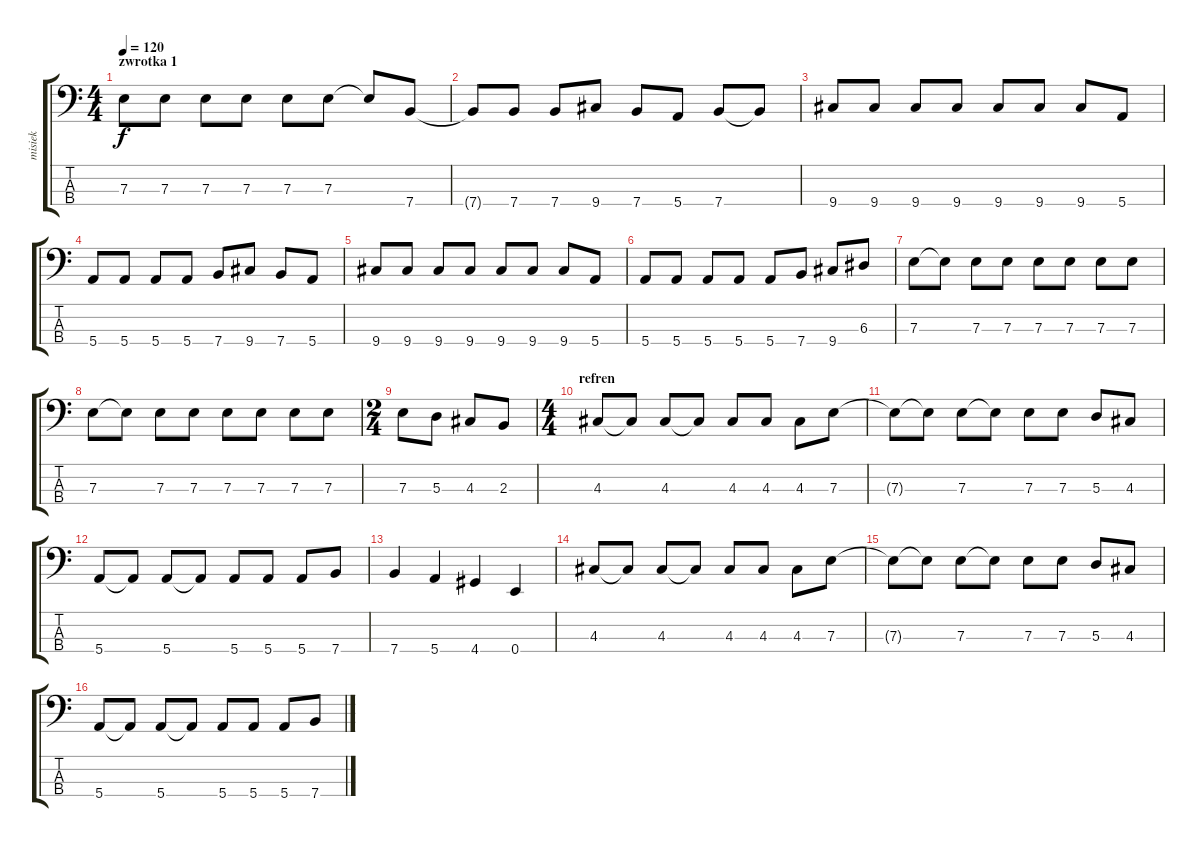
\track ("misiek" "misiek") {instrument electricbasspick}
\staff {score tabs}
\tuning (G2 D2 A1 E1) {hide}
\ts (4 4)
\section ("" "zwrotka 1")
\tempo 120
\clef f4
\ks c
7.3.8{dy f} 7.3.8 7.3.8 7.3.8 7.3.8 7.3.8 7.3{t}.8 7.4.8 |
7.4{t}.8 7.4.8 7.4.8 9.4.8 7.4.8 5.4.8 7.4.8 7.4{t}.8 |
9.4.8 9.4.8 9.4.8 9.4.8 9.4.8 9.4.8 9.4.8 5.4.8 |
5.4.8 5.4.8 5.4.8 5.4.8 7.4.8 9.4.8 7.4.8 5.4.8 |
9.4.8 9.4.8 9.4.8 9.4.8 9.4.8 9.4.8 9.4.8 5.4.8 |
5.4.8 5.4.8 5.4.8 5.4.8 5.4.8 7.4.8 9.4.8 6.3.8 |
7.3.8 7.3{t}.8 7.3.8 7.3.8 7.3.8 7.3.8 7.3.8 7.3.8 |
7.3.8 7.3{t}.8 7.3.8 7.3.8 7.3.8 7.3.8 7.3.8 7.3.8 |
\ts (2 4)
7.3.8 5.3.8 4.3.8 2.3.8 |
\ts (4 4)
\section ("" "refren")
4.3.8 4.3{t}.8 4.3.8 4.3{t}.8 4.3.8 4.3.8 4.3.8 7.3.8 |
7.3{t}.8 7.3{t}.8 7.3.8 7.3{t}.8 7.3.8 7.3.8 5.3.8 4.3.8 |
5.4.8 5.4{t}.8 5.4.8 5.4{t}.8 5.4.8 5.4.8 5.4.8 7.4.8 |
7.4.4 5.4.4 4.4.4 0.4.4 |
4.3.8 4.3{t}.8 4.3.8 4.3{t}.8 4.3.8 4.3.8 4.3.8 7.3.8 |
7.3{t}.8 7.3{t}.8 7.3.8 7.3{t}.8 7.3.8 7.3.8 5.3.8 4.3.8 |
5.4.8 5.4{t}.8 5.4.8 5.4{t}.8 5.4.8 5.4.8 5.4.8 7.4.8
